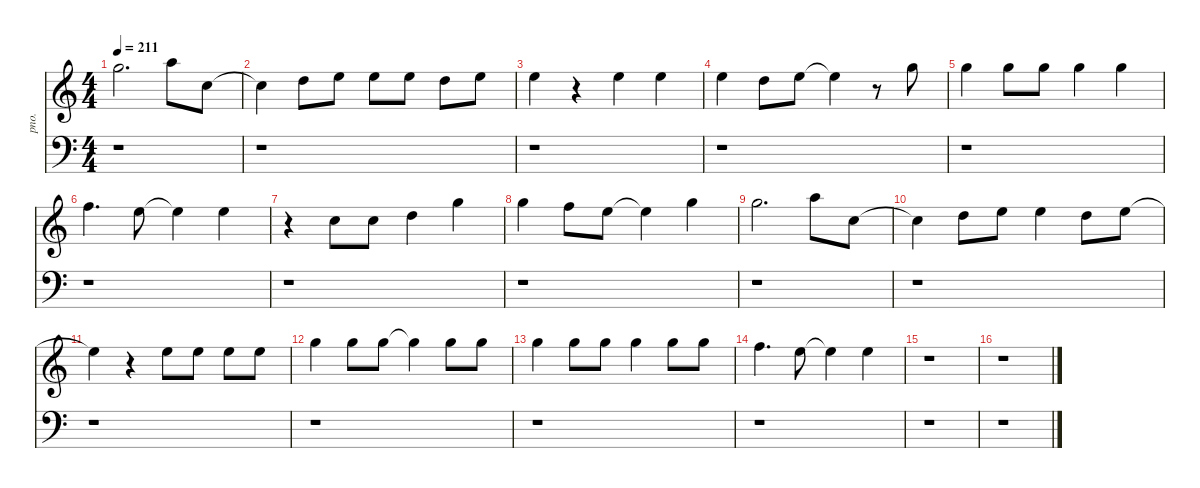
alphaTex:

\defaultSystemsLayout 4
\hideDynamics
\bracketExtendMode nobrackets
\otherSystemsTrackNameOrientation horizontal
\track ("Chorus" "pno.") {instrument acousticgrandpiano}
\staff {score}
\tuning (E4 B3 G3 D3 A2 E2)
\ts (4 4)
\tempo 211
\clef g2
\ks c
15.1.2{d dy ff} 17.1.8 13.2.8 |
13.2{t}.4 10.1.8 12.1.8 12.1.8 12.1.8 10.1.8 12.1.8 |
12.1.4 r.4 12.1.4 12.1.4 |
12.1.4 10.1.8 12.1.8 12.1{t}.4 r.8 15.1.8 |
15.1.4 15.1.8 15.1.8 15.1.4 15.1.4 |
13.1.4{d} 12.1.8 12.1{t}.4 12.1.4 |
r.4 8.1.8 8.1.8 10.1.4 15.1.4 |
15.1.4 13.1.8 12.1.8 12.1{t}.4 15.1.4 |
15.1.2{d} 17.1.8 13.2.8 |
13.2{t}.4 10.1.8 12.1.8 12.1.4 10.1.8 12.1.8 |
12.1{t}.4 r.4 12.1.8 12.1.8 12.1.8 12.1.8 |
15.1.4 15.1.8 15.1.8 15.1{t}.4 15.1.8 15.1.8 |
15.1.4 15.1.8 15.1.8 15.1.4 15.1.8 15.1.8 |
13.1.4{d} 12.1.8 12.1{t}.4 12.1.4 |
r.1 |
r.1
\staff {score}
\tuning (G2 D2 A1 E1 B0)
\clef f4
\ottava regular
\simile none
\ks c
r.1{dy mf} |
r.1 |
r.1 |
r.1 |
r.1 |
r.1 |
r.1 |
r.1 |
r.1 |
r.1 |
r.1 |
r.1 |
r.1 |
r.1 |
r.1 |
r.1
